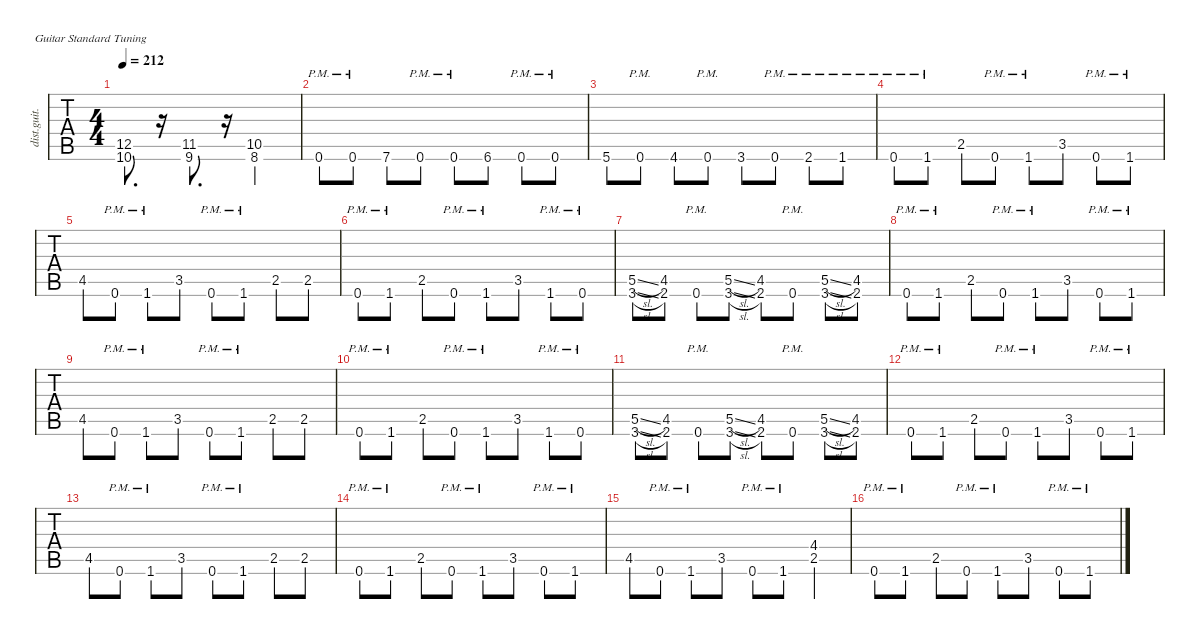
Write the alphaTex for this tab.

\defaultSystemsLayout 4
\hideDynamics
\bracketExtendMode nobrackets
\track ("Rhythm Guitar (James)" "dist.guit.") {defaultSystemsLayout 4 multiBarRest instrument distortionguitar}
\staff {tabs}
\tuning (E4 B3 G3 D3 A2 E2)
\ts (4 4)
\tempo 212
\clef g2
\ks c
(10.6 12.5).8{d dy mf} r.16 (9.6{acc #} 11.5{acc #}).8{d} r.16 (8.6 10.5).2 |
0.6{pm}.8 0.6{pm}.8 7.6.8 0.6{pm}.8 0.6{pm}.8 6.6{acc #}.8 0.6{pm}.8 0.6{pm}.8 |
5.6.8 0.6{pm}.8 4.6{acc #}.8 0.6{pm}.8 3.6.8 0.6{pm}.8 2.6{pm acc #}.8 1.6{pm}.8 |
0.6{pm}.8 1.6{pm}.8 2.5.8 0.6{pm}.8 1.6{pm}.8 3.5.8 0.6{pm}.8 1.6{pm}.8 |
4.5{acc #}.8 0.6{pm}.8 1.6{pm}.8 3.5.8 0.6{pm}.8 1.6{pm}.8 2.5.8 2.5.8 |
0.6{pm}.8 1.6{pm}.8 2.5.8 0.6{pm}.8 1.6{pm}.8 3.5.8 1.6{pm}.8 0.6{pm}.8 |
(3.6{sl} 5.5{sl}).8 (2.6{acc #} 4.5{acc #}).8 0.6{pm}.8 (3.6{sl} 5.5{sl}).8 (2.6{acc #} 4.5{acc #}).8 0.6{pm}.8 (3.6{sl} 5.5{sl}).8 (2.6{acc #} 4.5{acc #}).8 |
0.6{pm}.8 1.6{pm}.8 2.5.8 0.6{pm}.8 1.6{pm}.8 3.5.8 0.6{pm}.8 1.6{pm}.8 |
4.5{acc #}.8 0.6{pm}.8 1.6{pm}.8 3.5.8 0.6{pm}.8 1.6{pm}.8 2.5.8 2.5.8 |
0.6{pm}.8 1.6{pm}.8 2.5.8 0.6{pm}.8 1.6{pm}.8 3.5.8 1.6{pm}.8 0.6{pm}.8 |
(3.6{sl} 5.5{sl}).8 (2.6{acc #} 4.5{acc #}).8 0.6{pm}.8 (3.6{sl} 5.5{sl}).8 (2.6{acc #} 4.5{acc #}).8 0.6{pm}.8 (3.6{sl} 5.5{sl}).8 (2.6{acc #} 4.5{acc #}).8 |
0.6{pm}.8 1.6{pm}.8 2.5.8 0.6{pm}.8 1.6{pm}.8 3.5.8 0.6{pm}.8 1.6{pm}.8 |
4.5{acc #}.8 0.6{pm}.8 1.6{pm}.8 3.5.8 0.6{pm}.8 1.6{pm}.8 2.5.8 2.5.8 |
0.6{pm}.8 1.6{pm}.8 2.5.8 0.6{pm}.8 1.6{pm}.8 3.5.8 0.6{pm}.8 1.6{pm}.8 |
4.5{acc #}.8 0.6{pm}.8 1.6{pm}.8 3.5.8 0.6{pm}.8 1.6{pm}.8 (2.5 4.4{acc #}).4 |
0.6{pm}.8 1.6{pm}.8 2.5.8 0.6{pm}.8 1.6{pm}.8 3.5.8 0.6{pm}.8 1.6{pm}.8
